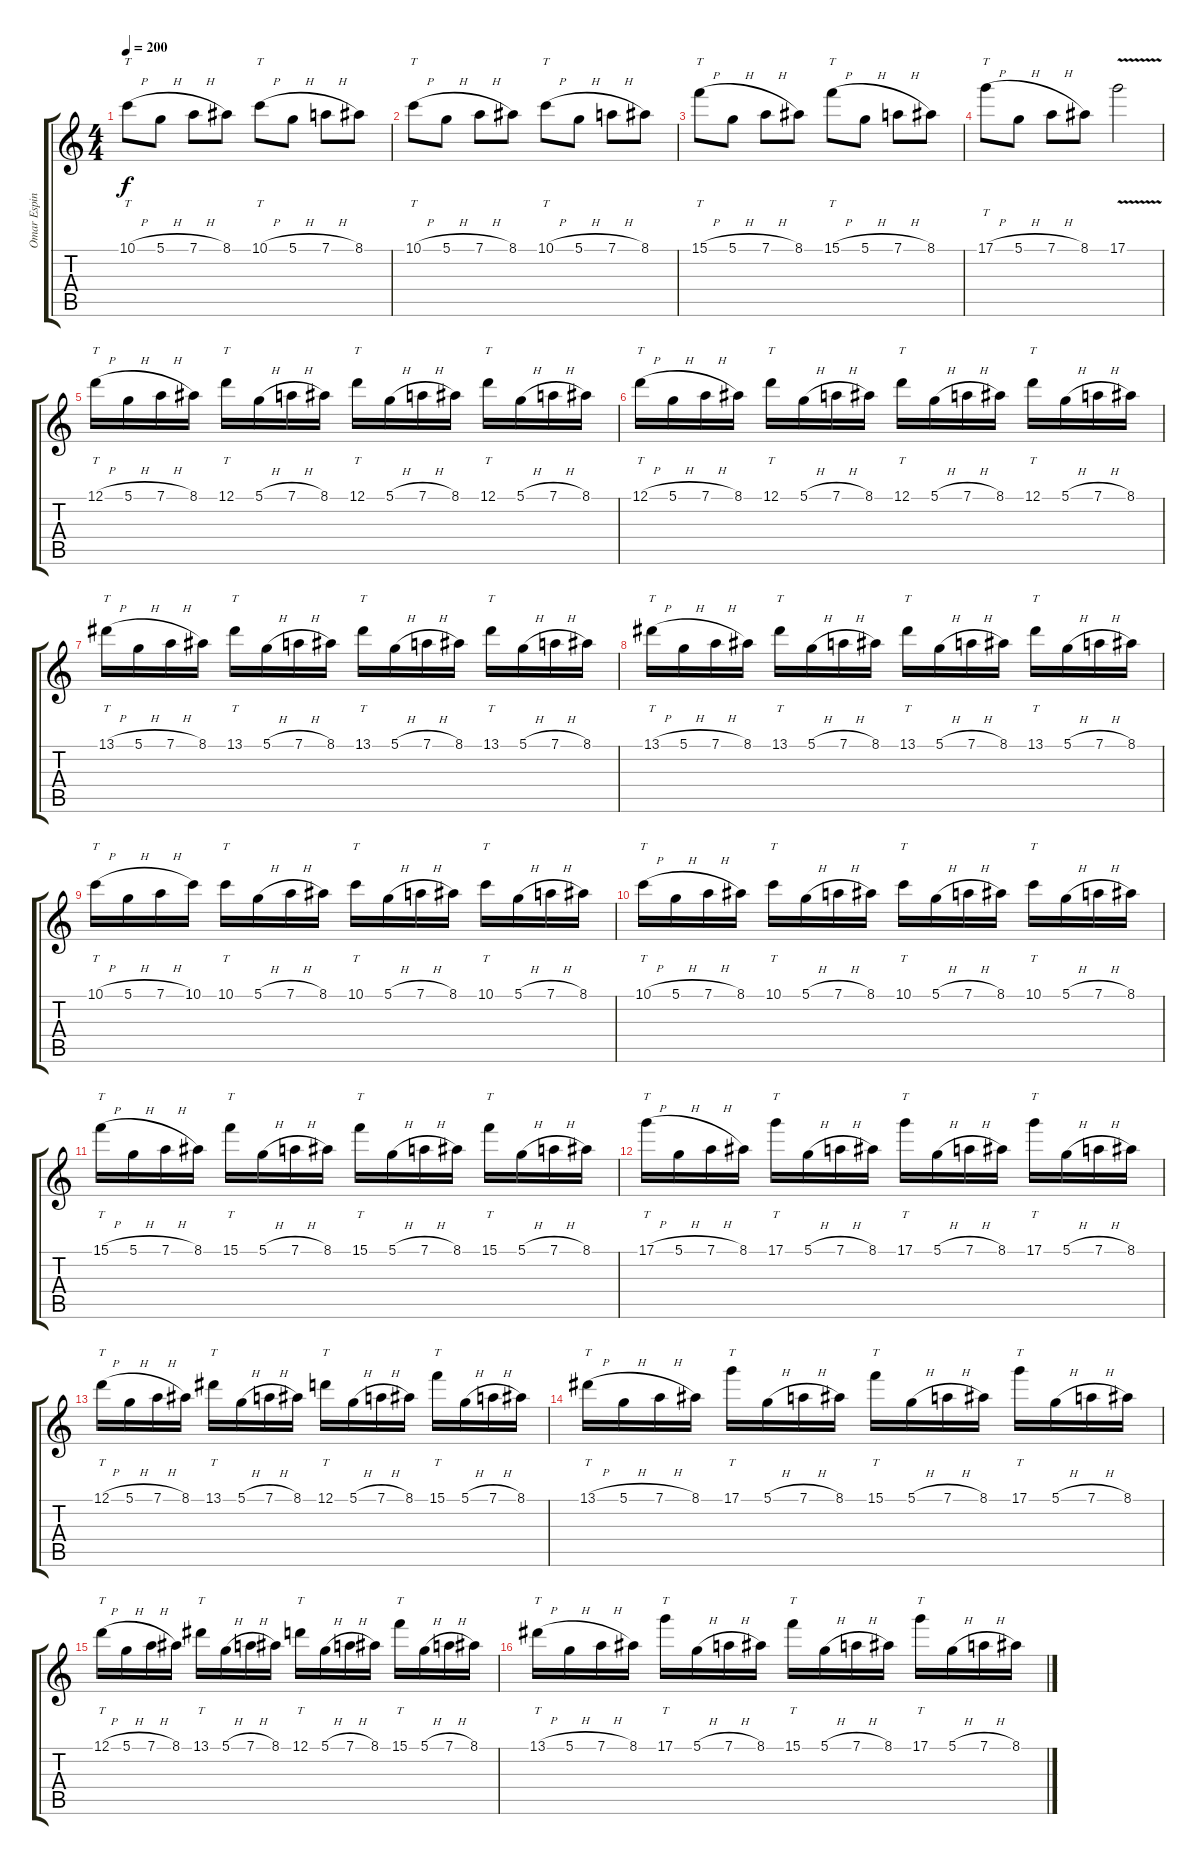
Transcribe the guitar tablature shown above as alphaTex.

\track ("Omar Espinosa - Guitar" "Omar Espin") {instrument distortionguitar}
\staff {score tabs}
\tuning (D4 A3 F3 C3 G2 C2) {hide}
\ts (4 4)
\tempo 200
\clef g2
\ks c
10.1{h}.8{tt dy f} 5.1{h}.8 7.1{h}.8 8.1.8 10.1{h}.8{tt} 5.1{h}.8 7.1{h}.8 8.1.8 |
10.1{h}.8{tt} 5.1{h}.8 7.1{h}.8 8.1.8 10.1{h}.8{tt} 5.1{h}.8 7.1{h}.8 8.1.8 |
15.1{h}.8{tt} 5.1{h}.8 7.1{h}.8 8.1.8 15.1{h}.8{tt} 5.1{h}.8 7.1{h}.8 8.1.8 |
17.1{h}.8{tt} 5.1{h}.8 7.1{h}.8 8.1.8 17.1{v}.2 |
12.1{h}.16{tt} 5.1{h}.16 7.1{h}.16 8.1.16 12.1.16{tt} 5.1{h}.16 7.1{h}.16 8.1.16 12.1.16{tt} 5.1{h}.16 7.1{h}.16 8.1.16 12.1.16{tt} 5.1{h}.16 7.1{h}.16 8.1.16 |
12.1{h}.16{tt} 5.1{h}.16 7.1{h}.16 8.1.16 12.1.16{tt} 5.1{h}.16 7.1{h}.16 8.1.16 12.1.16{tt} 5.1{h}.16 7.1{h}.16 8.1.16 12.1.16{tt} 5.1{h}.16 7.1{h}.16 8.1.16 |
13.1{h}.16{tt} 5.1{h}.16 7.1{h}.16 8.1.16 13.1.16{tt} 5.1{h}.16 7.1{h}.16 8.1.16 13.1.16{tt} 5.1{h}.16 7.1{h}.16 8.1.16 13.1.16{tt} 5.1{h}.16 7.1{h}.16 8.1.16 |
13.1{h}.16{tt} 5.1{h}.16 7.1{h}.16 8.1.16 13.1.16{tt} 5.1{h}.16 7.1{h}.16 8.1.16 13.1.16{tt} 5.1{h}.16 7.1{h}.16 8.1.16 13.1.16{tt} 5.1{h}.16 7.1{h}.16 8.1.16 |
10.1{h}.16{tt} 5.1{h}.16 7.1{h}.16 10.1.16 10.1.16{tt} 5.1{h}.16 7.1{h}.16 8.1.16 10.1.16{tt} 5.1{h}.16 7.1{h}.16 8.1.16 10.1.16{tt} 5.1{h}.16 7.1{h}.16 8.1.16 |
10.1{h}.16{tt} 5.1{h}.16 7.1{h}.16 8.1.16 10.1.16{tt} 5.1{h}.16 7.1{h}.16 8.1.16 10.1.16{tt} 5.1{h}.16 7.1{h}.16 8.1.16 10.1.16{tt} 5.1{h}.16 7.1{h}.16 8.1.16 |
15.1{h}.16{tt} 5.1{h}.16 7.1{h}.16 8.1.16 15.1.16{tt} 5.1{h}.16 7.1{h}.16 8.1.16 15.1.16{tt} 5.1{h}.16 7.1{h}.16 8.1.16 15.1.16{tt} 5.1{h}.16 7.1{h}.16 8.1.16 |
17.1{h}.16{tt} 5.1{h}.16 7.1{h}.16 8.1.16 17.1.16{tt} 5.1{h}.16 7.1{h}.16 8.1.16 17.1.16{tt} 5.1{h}.16 7.1{h}.16 8.1.16 17.1.16{tt} 5.1{h}.16 7.1{h}.16 8.1.16 |
12.1{h}.16{tt} 5.1{h}.16 7.1{h}.16 8.1.16 13.1.16{tt} 5.1{h}.16 7.1{h}.16 8.1.16 12.1.16{tt} 5.1{h}.16 7.1{h}.16 8.1.16 15.1.16{tt} 5.1{h}.16 7.1{h}.16 8.1.16 |
13.1{h}.16{tt} 5.1{h}.16 7.1{h}.16 8.1.16 17.1.16{tt} 5.1{h}.16 7.1{h}.16 8.1.16 15.1.16{tt} 5.1{h}.16 7.1{h}.16 8.1.16 17.1.16{tt} 5.1{h}.16 7.1{h}.16 8.1.16 |
12.1{h}.16{tt} 5.1{h}.16 7.1{h}.16 8.1.16 13.1.16{tt} 5.1{h}.16 7.1{h}.16 8.1.16 12.1.16{tt} 5.1{h}.16 7.1{h}.16 8.1.16 15.1.16{tt} 5.1{h}.16 7.1{h}.16 8.1.16 |
13.1{h}.16{tt} 5.1{h}.16 7.1{h}.16 8.1.16 17.1.16{tt} 5.1{h}.16 7.1{h}.16 8.1.16 15.1.16{tt} 5.1{h}.16 7.1{h}.16 8.1.16 17.1.16{tt} 5.1{h}.16 7.1{h}.16 8.1.16
